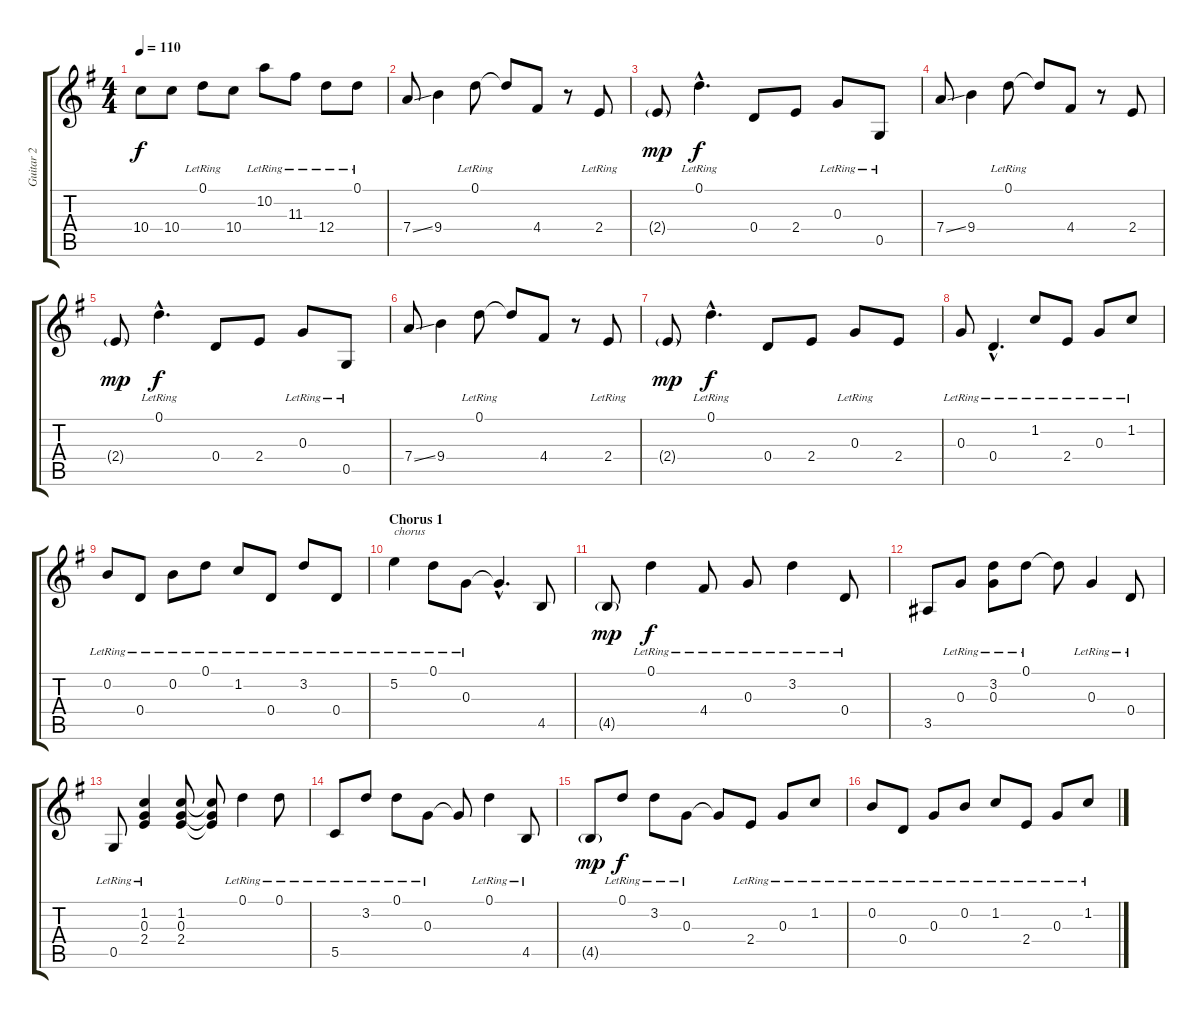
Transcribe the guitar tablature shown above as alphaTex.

\track ("Guitar 2" "Guitar 2") {instrument electricguitarjazz}
\staff {score tabs}
\tuning (D4 B3 G3 D3 G2 D2) {hide}
\ts (4 4)
\tempo 110
\clef g2
\ks g
10.4.8{dy f} 10.4.8 0.1{lr}.8 10.4.8 10.2{lr}.8 11.3{lr}.8 12.4{lr}.8 0.1{lr}.8 |
7.4{ss}.8 9.4.4 0.1{lr}.8 0.1{t}.8 4.4.8 r.8 2.4{lr}.8 |
2.4{g}.8{dy mp} 0.1{hac lr}.4{d dy f} 0.4.8 2.4.8 0.3{lr}.8 0.5{lr}.8 |
7.4{ss}.8 9.4.4 0.1{lr}.8 0.1{t}.8 4.4.8 r.8 2.4.8 |
2.4{g}.8{dy mp} 0.1{hac lr}.4{d dy f} 0.4.8 2.4.8 0.3{lr}.8 0.5{lr}.8 |
7.4{ss}.8 9.4.4 0.1{lr}.8 0.1{t}.8 4.4.8 r.8 2.4{lr}.8 |
2.4{g}.8{dy mp} 0.1{hac lr}.4{d dy f} 0.4.8 2.4.8 0.3{lr}.8 2.4.8 |
0.3{lr}.8 0.4{hac lr}.4{d} 1.2{lr}.8 2.4{lr}.8 0.3{lr}.8 1.2{lr}.8 |
0.2{lr}.8 0.4{lr}.8 0.2{lr}.8 0.1{lr}.8 1.2{lr}.8 0.4{lr}.8 3.2{lr}.8 0.4{lr}.8 |
\section ("" "Chorus 1")
5.2{lr}.4{txt "chorus"} 0.1{lr}.8 0.3{lr}.8 0.3{hac t}.4{d} 4.5.8 |
4.5{g}.8{dy mp} 0.1{lr}.4{dy f} 4.4{lr}.8 0.3{lr}.8 3.2{lr}.4 0.4{lr}.8 |
3.5.8 0.3{lr}.8 (3.2{lr} 0.3{lr}).8 0.1{lr}.8 0.1{t}.8 0.3{lr}.4 0.4{lr}.8 |
0.5{lr}.8 (1.2{lr} 0.3{lr} 2.4{lr}).4 (1.2 0.3 2.4).8 (1.2{t} 0.3{t} 2.4{t}).8 0.1{lr}.4 0.1{lr}.8 |
5.5{lr}.8 3.2{lr}.8 0.1{lr}.8 0.3{lr}.8 0.3{t}.8 0.1{lr}.4 4.5{lr}.8 |
4.5{g}.8{dy mp} 0.1{lr}.8{dy f} 3.2{lr}.8 0.3{lr}.8 0.3{t}.8 2.4{lr}.8 0.3{lr}.8 1.2{lr}.8 |
0.2{lr}.8 0.4{lr}.8 0.3{lr}.8 0.2{lr}.8 1.2{lr}.8 2.4{lr}.8 0.3{lr}.8 1.2{lr}.8
